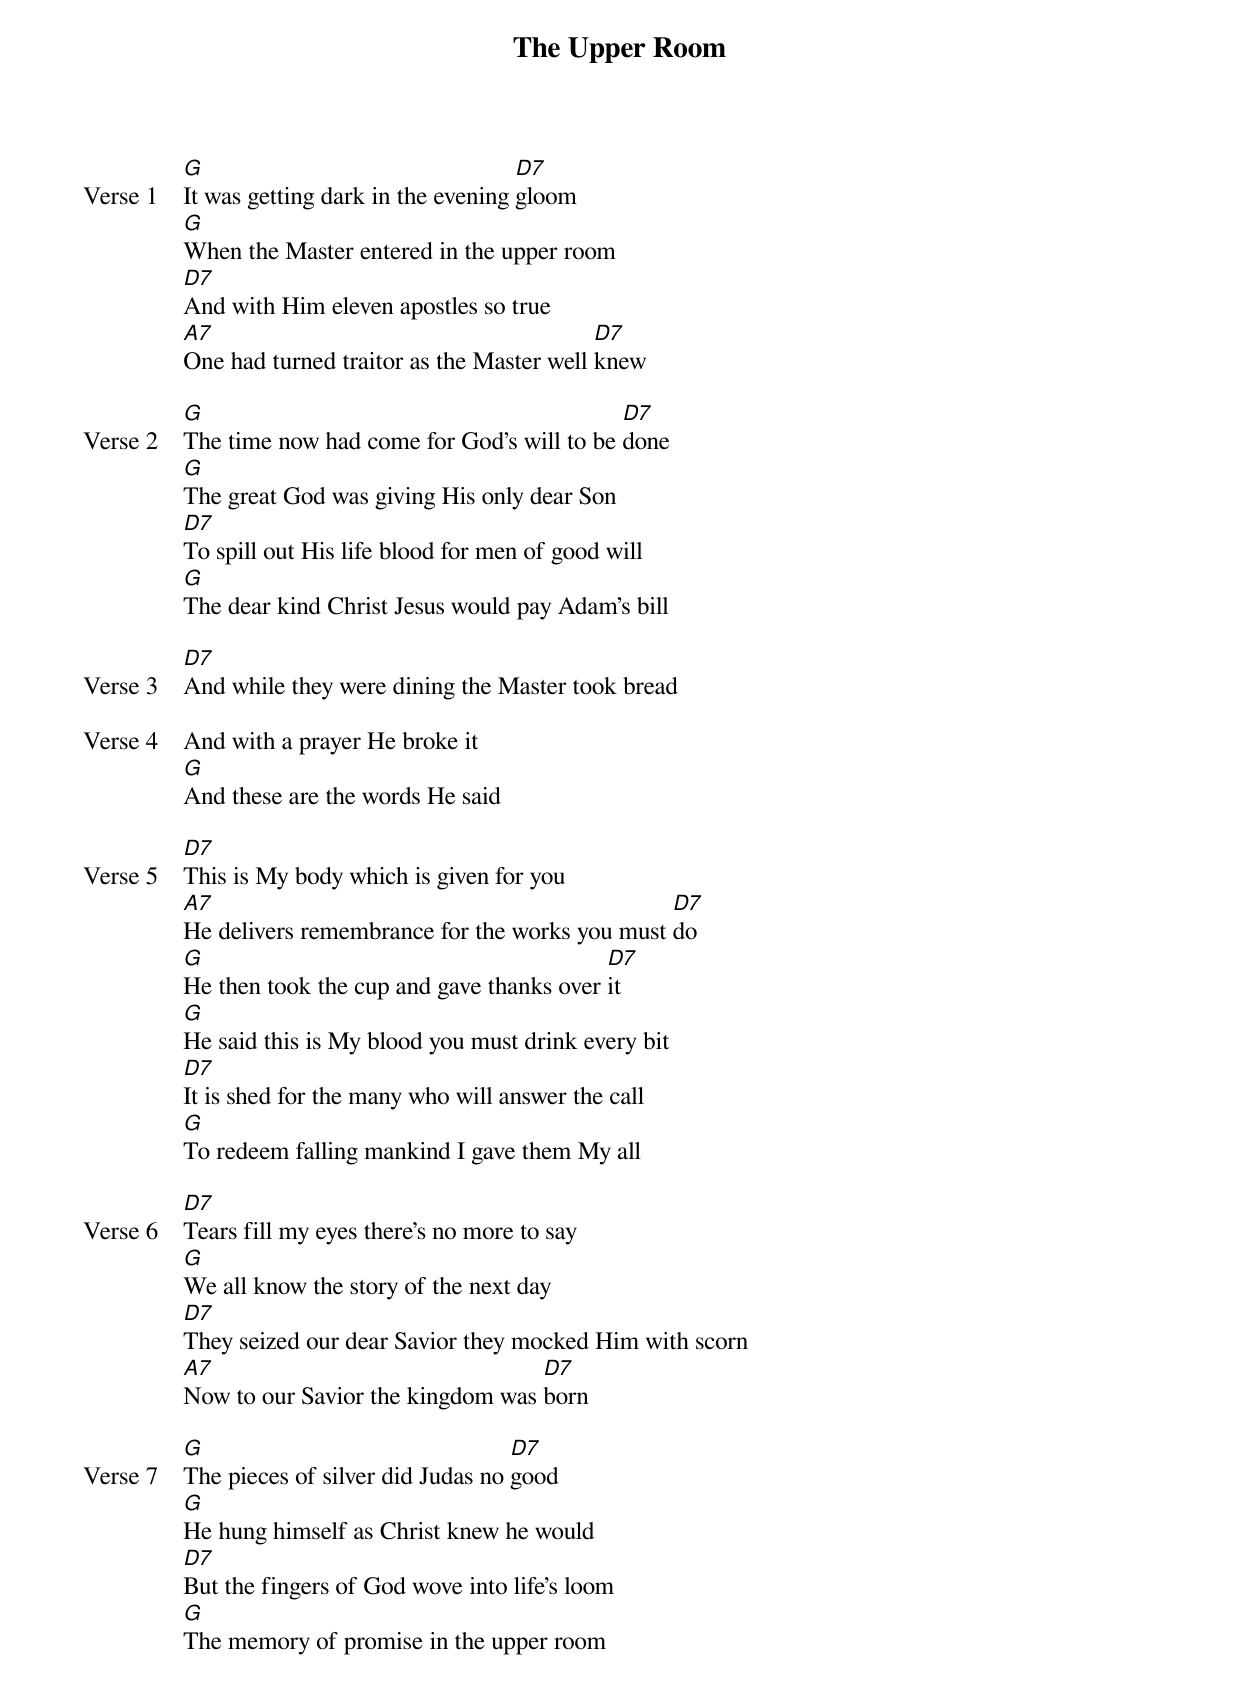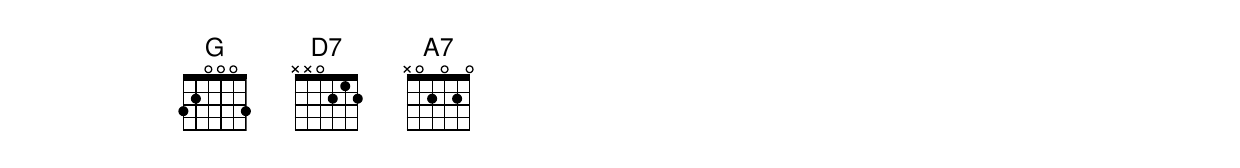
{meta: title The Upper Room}
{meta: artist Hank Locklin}
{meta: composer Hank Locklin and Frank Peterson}
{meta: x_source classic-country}
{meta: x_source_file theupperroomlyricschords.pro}
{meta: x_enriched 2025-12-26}

{start_of_verse: Verse 1}
[G]It was getting dark in the evening [D7]gloom
[G]When the Master entered in the upper room
[D7]And with Him eleven apostles so true
[A7]One had turned traitor as the Master well [D7]knew
{end_of_verse}

{start_of_verse: Verse 2}
[G]The time now had come for God's will to be [D7]done
[G]The great God was giving His only dear Son
[D7]To spill out His life blood for men of good will
[G]The dear kind Christ Jesus would pay Adam's bill
{end_of_verse}

{start_of_verse: Verse 3}
[D7]And while they were dining the Master took bread
{end_of_verse}

{start_of_verse: Verse 4}
And with a prayer He broke it
[G]And these are the words He said
{end_of_verse}

{start_of_verse: Verse 5}
[D7]This is My body which is given for you
[A7]He delivers remembrance for the works you must [D7]do
[G]He then took the cup and gave thanks over [D7]it
[G]He said this is My blood you must drink every bit
[D7]It is shed for the many who will answer the call
[G]To redeem falling mankind I gave them My all
{end_of_verse}

{start_of_verse: Verse 6}
[D7]Tears fill my eyes there's no more to say
[G]We all know the story of the next day
[D7]They seized our dear Savior they mocked Him with scorn
[A7]Now to our Savior the kingdom was [D7]born
{end_of_verse}

{start_of_verse: Verse 7}
[G]The pieces of silver did Judas no [D7]good
[G]He hung himself as Christ knew he would
[D7]But the fingers of God wove into life's loom
[G]The memory of promise in the upper room
{end_of_verse}
